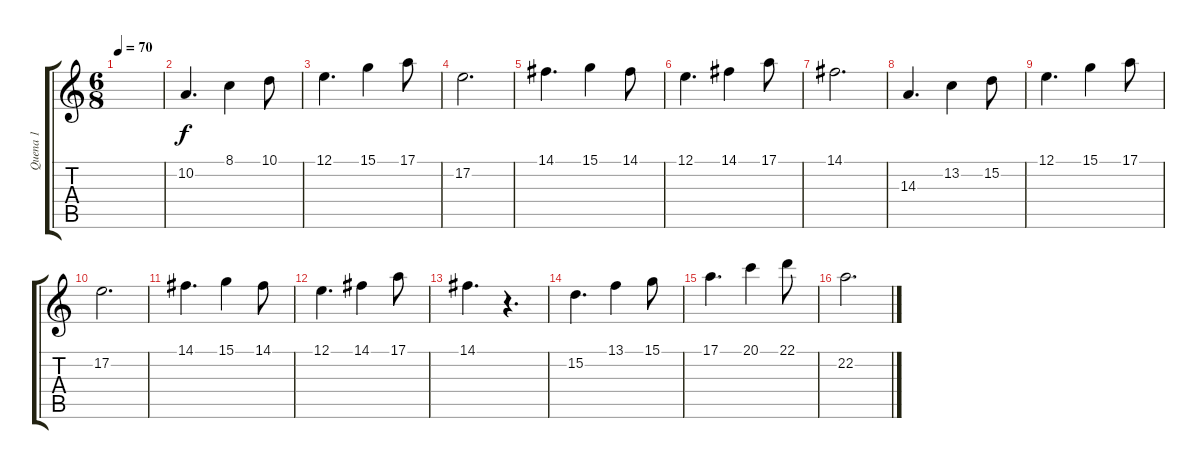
\track ("Quena 1" "Quena 1") {instrument piccolo}
\staff {score tabs}
\tuning (E4 B3 G3 D3 A2 E2) {hide}
\ts (6 8)
\tempo 70
\clef g2
\ks c
|
10.2.4{d} 8.1.4 10.1.8 |
12.1.4{d} 15.1.4 17.1.8 |
17.2.2{d} |
14.1.4{d} 15.1.4 14.1.8 |
12.1.4{d} 14.1.4 17.1.8 |
14.1.2{d} |
14.3.4{d} 13.2.4 15.2.8 |
12.1.4{d} 15.1.4 17.1.8 |
17.2.2{d} |
14.1.4{d} 15.1.4 14.1.8 |
12.1.4{d} 14.1.4 17.1.8 |
14.1.4{d} r.4{d} |
15.2.4{d} 13.1.4 15.1.8 |
17.1.4{d} 20.1.4 22.1.8 |
22.2.2{d}
